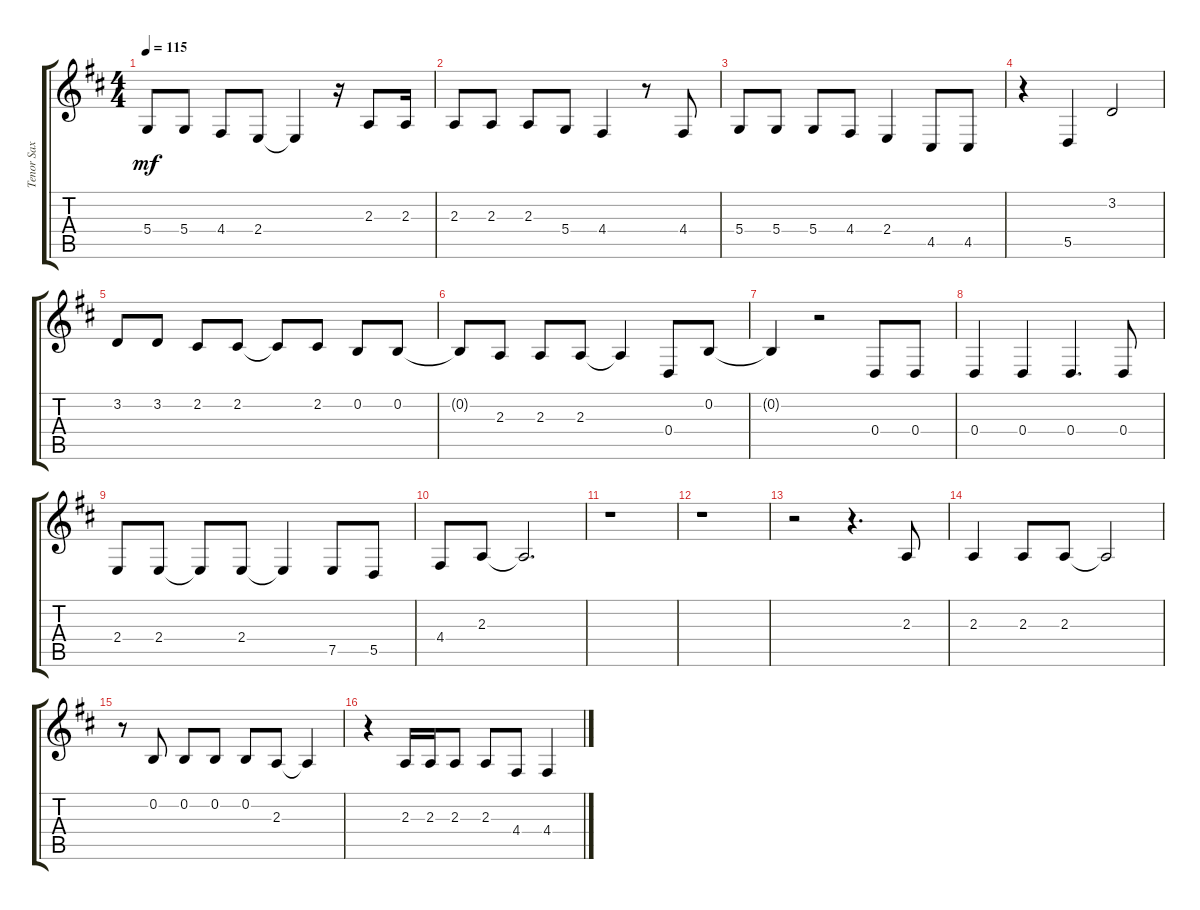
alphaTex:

\track ("Tenor Sax" "Tenor Sax") {instrument tenorsax}
\staff {score tabs}
\tuning (E4 B3 G3 D3 A2 E2) {hide}
\ts (4 4)
\tempo 115
\clef g2
\ks bminor
5.4.8{dy mf} 5.4.8 4.4.8 2.4.8 2.4{t}.4 r.16 2.3.8 2.3.16 |
2.3.8 2.3.8 2.3.8 5.4.8 4.4.4 r.8 4.4.8 |
5.4.8 5.4.8 5.4.8 4.4.8 2.4.4 4.5.8 4.5.8 |
r.4 5.5.4 3.2.2 |
3.2.8 3.2.8 2.2.8 2.2.8 2.2{t}.8 2.2.8 0.2.8 0.2.8 |
0.2{t}.8 2.3.8 2.3.8 2.3.8 2.3{t}.4 0.4.8 0.2.8 |
0.2{t}.4 r.2 0.4.8 0.4.8 |
0.4.4 0.4.4 0.4.4{d} 0.4.8 |
2.4.8 2.4.8 2.4{t}.8 2.4.8 2.4{t}.4 7.5.8 5.5.8 |
4.4.8 2.3.8 2.3{t}.2{d} |
r.1 |
r.1 |
r.2 r.4{d} 2.3.8 |
2.3.4 2.3.8 2.3.8 2.3{t}.2 |
r.8 0.2.8 0.2.8 0.2.8 0.2.8 2.3.8 2.3{t}.4 |
r.4 2.3.16 2.3.16 2.3.8 2.3.8 4.4.8 4.4.4
